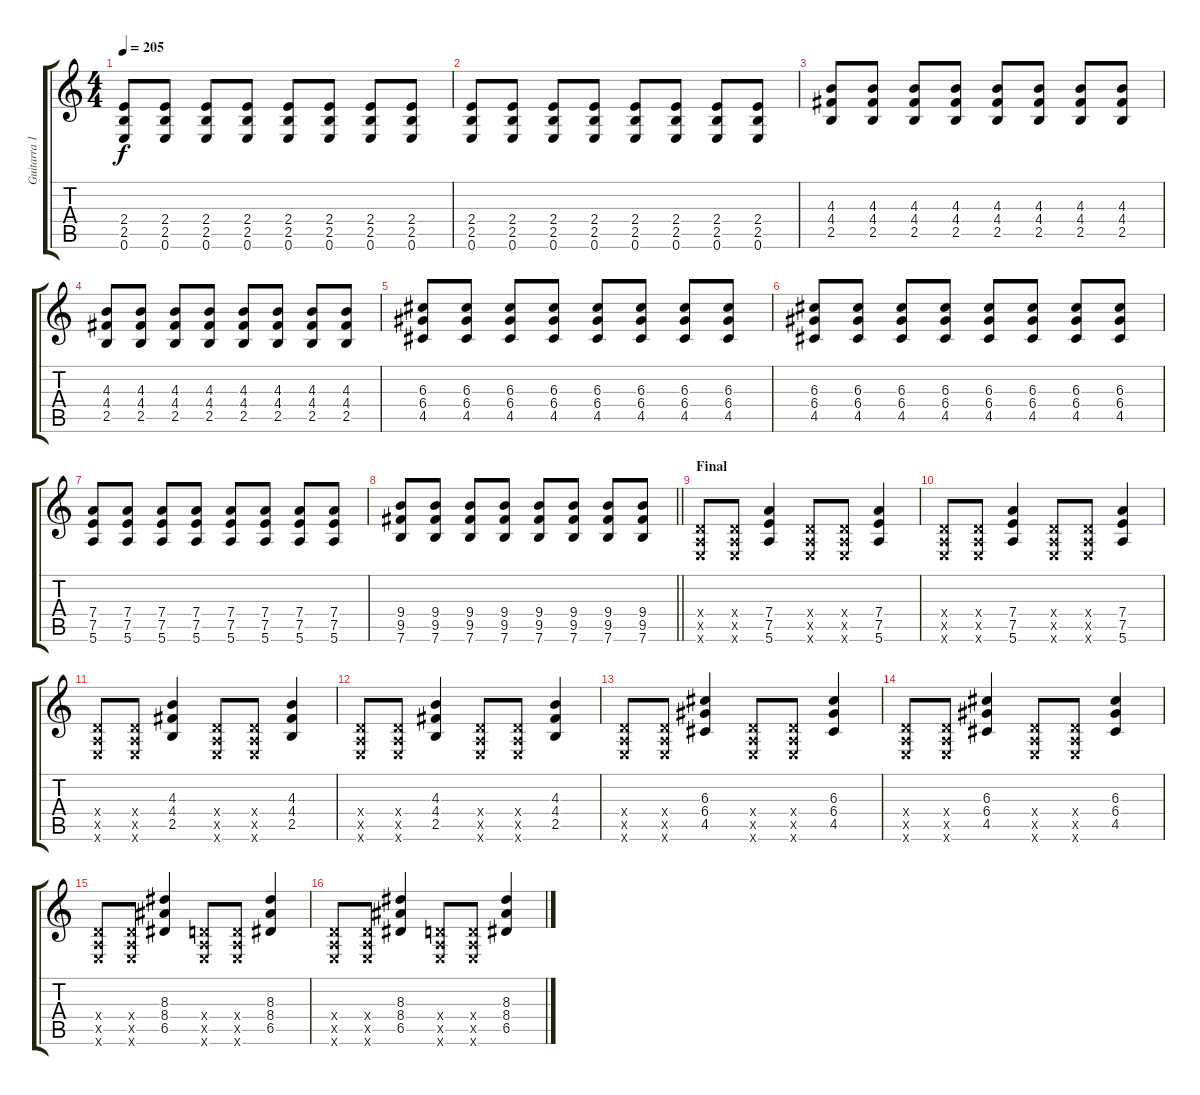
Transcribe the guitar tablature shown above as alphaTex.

\track ("Guitarra 1" "Guitarra 1") {instrument overdrivenguitar}
\staff {score tabs}
\tuning (E4 B3 G3 D3 A2 E2) {hide}
\ts (4 4)
\tempo 205
\clef g2
\ks c
(2.4 2.5 0.6).8{dy f} (2.4 2.5 0.6).8 (2.4 2.5 0.6).8 (2.4 2.5 0.6).8 (2.4 2.5 0.6).8 (2.4 2.5 0.6).8 (2.4 2.5 0.6).8 (2.4 2.5 0.6).8 |
(2.4 2.5 0.6).8 (2.4 2.5 0.6).8 (2.4 2.5 0.6).8 (2.4 2.5 0.6).8 (2.4 2.5 0.6).8 (2.4 2.5 0.6).8 (2.4 2.5 0.6).8 (2.4 2.5 0.6).8 |
(4.3 4.4 2.5).8 (4.3 4.4 2.5).8 (4.3 4.4 2.5).8 (4.3 4.4 2.5).8 (4.3 4.4 2.5).8 (4.3 4.4 2.5).8 (4.3 4.4 2.5).8 (4.3 4.4 2.5).8 |
(4.3 4.4 2.5).8 (4.3 4.4 2.5).8 (4.3 4.4 2.5).8 (4.3 4.4 2.5).8 (4.3 4.4 2.5).8 (4.3 4.4 2.5).8 (4.3 4.4 2.5).8 (4.3 4.4 2.5).8 |
(6.3 6.4 4.5).8 (6.3 6.4 4.5).8 (6.3 6.4 4.5).8 (6.3 6.4 4.5).8 (6.3 6.4 4.5).8 (6.3 6.4 4.5).8 (6.3 6.4 4.5).8 (6.3 6.4 4.5).8 |
(6.3 6.4 4.5).8 (6.3 6.4 4.5).8 (6.3 6.4 4.5).8 (6.3 6.4 4.5).8 (6.3 6.4 4.5).8 (6.3 6.4 4.5).8 (6.3 6.4 4.5).8 (6.3 6.4 4.5).8 |
(7.4 7.5 5.6).8 (7.4 7.5 5.6).8 (7.4 7.5 5.6).8 (7.4 7.5 5.6).8 (7.4 7.5 5.6).8 (7.4 7.5 5.6).8 (7.4 7.5 5.6).8 (7.4 7.5 5.6).8 |
\barLineRight lightlight
(9.4 9.5 7.6).8 (9.4 9.5 7.6).8 (9.4 9.5 7.6).8 (9.4 9.5 7.6).8 (9.4 9.5 7.6).8 (9.4 9.5 7.6).8 (9.4 9.5 7.6).8 (9.4 9.5 7.6).8 |
\section ("" "Final")
(0.4{x} 0.5{x} 0.6{x}).8 (0.4{x} 0.5{x} 0.6{x}).8 (7.4 7.5 5.6).4 (0.4{x} 0.5{x} 0.6{x}).8 (0.4{x} 0.5{x} 0.6{x}).8 (7.4 7.5 5.6).4 |
(0.4{x} 0.5{x} 0.6{x}).8 (0.4{x} 0.5{x} 0.6{x}).8 (7.4 7.5 5.6).4 (0.4{x} 0.5{x} 0.6{x}).8 (0.4{x} 0.5{x} 0.6{x}).8 (7.4 7.5 5.6).4 |
(0.4{x} 0.5{x} 0.6{x}).8 (0.4{x} 0.5{x} 0.6{x}).8 (4.3 4.4 2.5).4 (0.4{x} 0.5{x} 0.6{x}).8 (0.4{x} 0.5{x} 0.6{x}).8 (4.3 4.4 2.5).4 |
(0.4{x} 0.5{x} 0.6{x}).8 (0.4{x} 0.5{x} 0.6{x}).8 (4.3 4.4 2.5).4 (0.4{x} 0.5{x} 0.6{x}).8 (0.4{x} 0.5{x} 0.6{x}).8 (4.3 4.4 2.5).4 |
(0.4{x} 0.5{x} 0.6{x}).8 (0.4{x} 0.5{x} 0.6{x}).8 (6.3 6.4 4.5).4 (0.4{x} 0.5{x} 0.6{x}).8 (0.4{x} 0.5{x} 0.6{x}).8 (6.3 6.4 4.5).4 |
(0.4{x} 0.5{x} 0.6{x}).8 (0.4{x} 0.5{x} 0.6{x}).8 (6.3 6.4 4.5).4 (0.4{x} 0.5{x} 0.6{x}).8 (0.4{x} 0.5{x} 0.6{x}).8 (6.3 6.4 4.5).4 |
(0.4{x} 0.5{x} 0.6{x}).8 (0.4{x} 0.5{x} 0.6{x}).8 (8.3 8.4 6.5).4 (0.4{x} 0.5{x} 0.6{x}).8 (0.4{x} 0.5{x} 0.6{x}).8 (8.3 8.4 6.5).4 |
(0.4{x} 0.5{x} 0.6{x}).8 (0.4{x} 0.5{x} 0.6{x}).8 (8.3 8.4 6.5).4 (0.4{x} 0.5{x} 0.6{x}).8 (0.4{x} 0.5{x} 0.6{x}).8 (8.3 8.4 6.5).4
